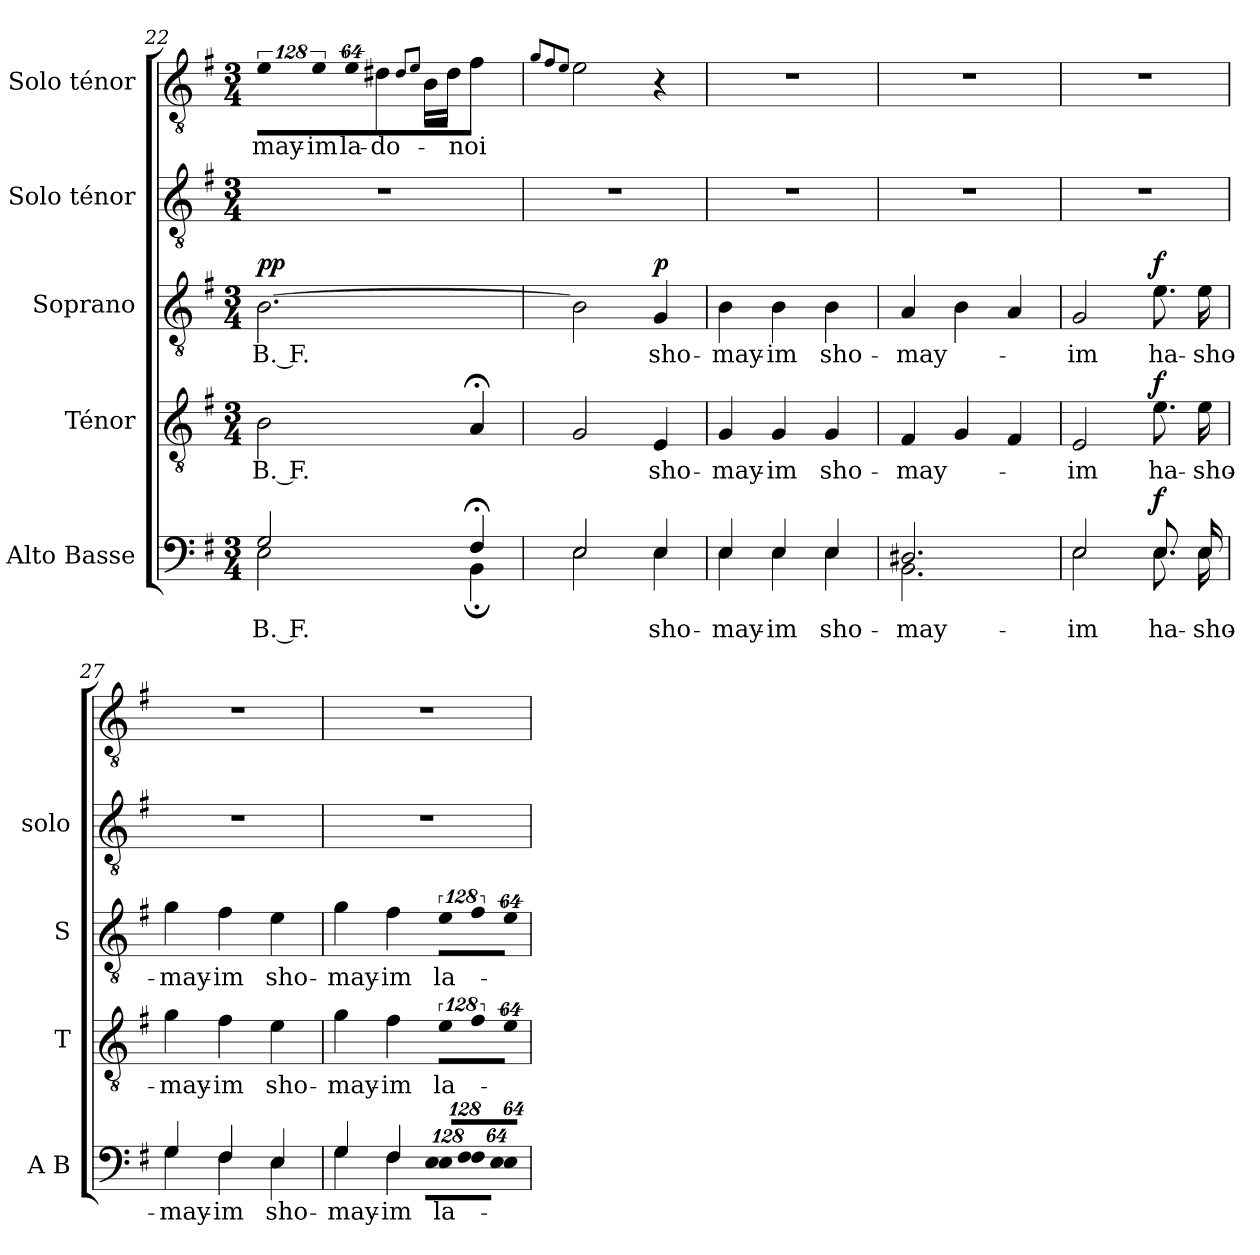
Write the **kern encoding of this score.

**kern	**text	**dynam	**kern	**text	**dynam	**kern	**text	**dynam	**kern	**kern	**text
*part5	*part5	*part5	*part4	*part4	*part4	*part3	*part3	*part3	*part2	*part1	*part1
*staff5	*staff5	*staff5	*staff4	*staff4	*staff4	*staff3	*staff3	*staff3	*staff2	*staff1	*staff1
*I"Alto Basse	*	*	*I"Ténor	*	*	*I"Soprano	*	*	*I"Solo ténor	*I"Solo ténor	*
*I'A B	*	*	*I'T	*	*	*I'S	*	*	*I'solo	*	*
*clefF4	*	*	*clefGv2	*	*	*clefGv2	*	*	*clefGv2	*clefGv2	*
*	*	*	*ITrd7c12	*	*	*ITrd7c12	*	*	*ITrd7c12	*ITrd7c12	*
*k[f#]	*	*	*k[f#]	*	*	*k[f#]	*	*	*k[f#]	*k[f#]	*
*e:	*	*	*e:	*	*	*e:	*	*	*e:	*e:	*
*M3/4	*	*	*M3/4	*	*	*M3/4	*	*	*M3/4	*M3/4	*
=22	=22	=22	=22	=22	=22	=22	=22	=22	=22	=22	=22
!	!LO:LY:b:color=#000000	!	!	!	!	!	!	!	!	!	!
*^	*	*	*	*	*	*	*	*	*	*	*
!	!	!	!	!	!LO:LY:b:color=#000000	!	!	!	!	!	!	!
!	!	!	!	!	!	!	!	!LO:LY:b:color=#000000	!	!LO:N:vis=1	!LO:N:vis=8	!
!	!	!	!	!	!	!	!	!	!	!	!	!LO:LY:b:color=#000000
2Gi/	2Ei\	B. F.	.	2BBi\	B. F.	.	[>2.BBi\	B. F.	pp	2.r	1024%85Ei\L	-may-
!	!	!	!	!	!	!	!	!	!	!	!LO:N:vis=8	!
!	!	!	!	!	!	!	!	!	!	!	!	!LO:LY:b:color=#000000
.	.	.	.	.	.	.	.	.	.	.	1024%85Ei\	-im
!	!	!	!	!	!	!	!	!	!	!	!LO:N:vis=8	!
!	!	!	!	!	!	!	!	!	!	!	!	!LO:LY:b:color=#000000
.	.	.	.	.	.	.	.	.	.	.	512%43Ei\J	la-
!	!	!	!	!	!	!	!	!	!	!	!	!LO:LY:b:color=#000000
.	.	.	.	.	.	.	.	.	.	.	8D#Xi\	-do-
.	.	.	.	.	.	.	.	.	.	.	8qD#i/L	.
.	.	.	.	.	.	.	.	.	.	.	8qEi/J	.
.	.	.	.	.	.	.	.	.	.	.	16BBi\LL	.
.	.	.	.	.	.	.	.	.	.	.	16D#i\JJ	.
!	!	!	!	!	!	!	!	!	!	!	!	!LO:LY:b:color=#000000
4F#;i/	4BB;i\	.	.	4AA;i/	.	.	.	.	.	.	4F#i\	-noi
=23	=23	=23	=23	=23	=23	=23	=23	=23	=23	=23	=23	=23
.	.	.	.	.	.	.	.	.	.	.	8qGi/L	.
.	.	.	.	.	.	.	.	.	.	.	8qF#i/	.
.	.	.	.	.	.	.	.	.	.	.	8qEi/J	.
!	!	!	!	!	!	!	!	!	!	!LO:N:vis=1	!	!
2Ei/	2Ei\	.	.	2GGi/	.	.	2BBi\]	.	.	2.r	2Ei\	.
!	!	!LO:LY:b:color=#000000	!	!	!	!	!	!	!	!	!	!
!	!	!	!	!	!LO:LY:b:color=#000000	!	!	!	!	!	!	!
!	!	!	!	!	!	!	!	!LO:LY:b:color=#000000	!	!	!	!
4Ei/	4Ei\	sho-	.	4EEi/	sho-	.	4GGi/	sho-	p	.	4r	.
!!LO:PB:g=z
=24	=24	=24	=24	=24	=24	=24	=24	=24	=24	=24	=24	=24
!	!	!LO:LY:b:color=#000000	!	!	!	!	!	!	!	!	!	!
!	!	!	!	!	!LO:LY:b:color=#000000	!	!	!	!	!	!	!
!	!	!	!	!	!	!	!	!LO:LY:b:color=#000000	!	!LO:N:vis=1	!LO:N:vis=1	!
4Ei/	4Ei\	-may-	.	4GGi/	-may-	.	4BBi\	-may-	.	2.r	2.r	.
!	!	!LO:LY:b:color=#000000	!	!	!	!	!	!	!	!	!	!
!	!	!	!	!	!LO:LY:b:color=#000000	!	!	!	!	!	!	!
!	!	!	!	!	!	!	!	!LO:LY:b:color=#000000	!	!	!	!
4Ei/	4Ei\	-im	.	4GGi/	-im	.	4BBi\	-im	.	.	.	.
!	!	!LO:LY:b:color=#000000	!	!	!	!	!	!	!	!	!	!
!	!	!	!	!	!LO:LY:b:color=#000000	!	!	!	!	!	!	!
!	!	!	!	!	!	!	!	!LO:LY:b:color=#000000	!	!	!	!
4Ei/	4Ei\	sho-	.	4GGi/	sho-	.	4BBi\	sho-	.	.	.	.
=25	=25	=25	=25	=25	=25	=25	=25	=25	=25	=25	=25	=25
!	!	!LO:LY:b:color=#000000	!	!	!	!	!	!	!	!	!	!
!	!	!	!	!	!LO:LY:b:color=#000000	!	!	!	!	!	!	!
!	!	!	!	!	!	!	!	!LO:LY:b:color=#000000	!	!LO:N:vis=1	!LO:N:vis=1	!
2.D#Xi/	2.BBi\	-may-	.	4FF#i/	-may-	.	4AAi/	-may-	.	2.r	2.r	.
.	.	.	.	4GGi/	.	.	4BBi\	.	.	.	.	.
.	.	.	.	4FF#i/	.	.	4AAi/	.	.	.	.	.
=26	=26	=26	=26	=26	=26	=26	=26	=26	=26	=26	=26	=26
!	!	!LO:LY:b:color=#000000	!	!	!	!	!	!	!	!	!	!
!	!	!	!	!	!LO:LY:b:color=#000000	!	!	!	!	!	!	!
!	!	!	!	!	!	!	!	!LO:LY:b:color=#000000	!	!LO:N:vis=1	!LO:N:vis=1	!
2Ei/	2Ei\	-im	.	2EEi/	-im	.	2GGi/	-im	.	2.r	2.r	.
!	!	!LO:LY:b:color=#000000	!	!	!	!	!	!	!	!	!	!
!	!	!	!	!	!LO:LY:b:color=#000000	!	!	!	!	!	!	!
!	!	!	!	!	!	!	!	!LO:LY:b:color=#000000	!	!	!	!
8.Ei/	8.Ei\	ha-	f	8.Ei\	ha-	f	8.Ei\	ha-	f	.	.	.
!	!	!LO:LY:b:color=#000000	!	!	!	!	!	!	!	!	!	!
!	!	!	!	!	!LO:LY:b:color=#000000	!	!	!	!	!	!	!
!	!	!	!	!	!	!	!	!LO:LY:b:color=#000000	!	!	!	!
16Ei/	16Ei\	-sho-	.	16Ei\	-sho-	.	16Ei\	-sho-	.	.	.	.
=27	=27	=27	=27	=27	=27	=27	=27	=27	=27	=27	=27	=27
!	!	!LO:LY:b:color=#000000	!	!	!	!	!	!	!	!	!	!
!	!	!	!	!	!LO:LY:b:color=#000000	!	!	!	!	!	!	!
!	!	!	!	!	!	!	!	!LO:LY:b:color=#000000	!	!LO:N:vis=1	!LO:N:vis=1	!
4Gi/	4Gi\	-may-	.	4Gi\	-may-	.	4Gi\	-may-	.	2.r	2.r	.
!	!	!LO:LY:b:color=#000000	!	!	!	!	!	!	!	!	!	!
!	!	!	!	!	!LO:LY:b:color=#000000	!	!	!	!	!	!	!
!	!	!	!	!	!	!	!	!LO:LY:b:color=#000000	!	!	!	!
4F#i/	4F#i\	-im	.	4F#i\	-im	.	4F#i\	-im	.	.	.	.
!	!	!LO:LY:b:color=#000000	!	!	!	!	!	!	!	!	!	!
!	!	!	!	!	!LO:LY:b:color=#000000	!	!	!	!	!	!	!
!	!	!	!	!	!	!	!	!LO:LY:b:color=#000000	!	!	!	!
4Ei/	4Ei\	sho-	.	4Ei\	sho-	.	4Ei\	sho-	.	.	.	.
=28	=28	=28	=28	=28	=28	=28	=28	=28	=28	=28	=28	=28
!	!	!LO:LY:b:color=#000000	!	!	!	!	!	!	!	!	!	!
!	!	!	!	!	!LO:LY:b:color=#000000	!	!	!	!	!	!	!
!	!	!	!	!	!	!	!	!LO:LY:b:color=#000000	!	!LO:N:vis=1	!LO:N:vis=1	!
4Gi/	4Gi\	-may-	.	4Gi\	-may-	.	4Gi\	-may-	.	2.r	2.r	.
!	!	!LO:LY:b:color=#000000	!	!	!	!	!	!	!	!	!	!
!	!	!	!	!	!LO:LY:b:color=#000000	!	!	!	!	!	!	!
!	!	!	!	!	!	!	!	!LO:LY:b:color=#000000	!	!	!	!
4F#i/	4F#i\	-im	.	4F#i\	-im	.	4F#i\	-im	.	.	.	.
*Xbrackettup	*	*	*	*	*	*	*	*	*	*	*	*
!LO:N:vis=8	!	!	!	!	!	!	!	!	!	!	!	!
!	!LO:N:vis=8	!LO:LY:b:color=#000000	!	!LO:N:vis=8	!	!	!	!	!	!	!	!
!	!	!	!	!	!LO:LY:b:color=#000000	!	!LO:N:vis=8	!	!	!	!	!
!	!	!	!	!	!	!	!	!LO:LY:b:color=#000000	!	!	!	!
1024%85Ei/L	1024%85Ei\L	la-	.	1024%85Ei\L	la-	.	1024%85Ei\L	la-	.	.	.	.
!LO:N:vis=8	!LO:N:vis=8	!	!	!LO:N:vis=8	!	!	!LO:N:vis=8	!	!	!	!	!
1024%85F#i/	1024%85F#i\	.	.	1024%85F#i\	.	.	1024%85F#i\	.	.	.	.	.
!LO:N:vis=8	!LO:N:vis=8	!	!	!LO:N:vis=8	!	!	!LO:N:vis=8	!	!	!	!	!
512%43Ei/J	512%43Ei\J	.	.	512%43Ei\J	.	.	512%43Ei\J	.	.	.	.	.
*v	*v	*	*	*	*	*	*	*	*	*	*	*
=	=	=	=	=	=	=	=	=	=	=	=
*-	*-	*-	*-	*-	*-	*-	*-	*-	*-	*-	*-
